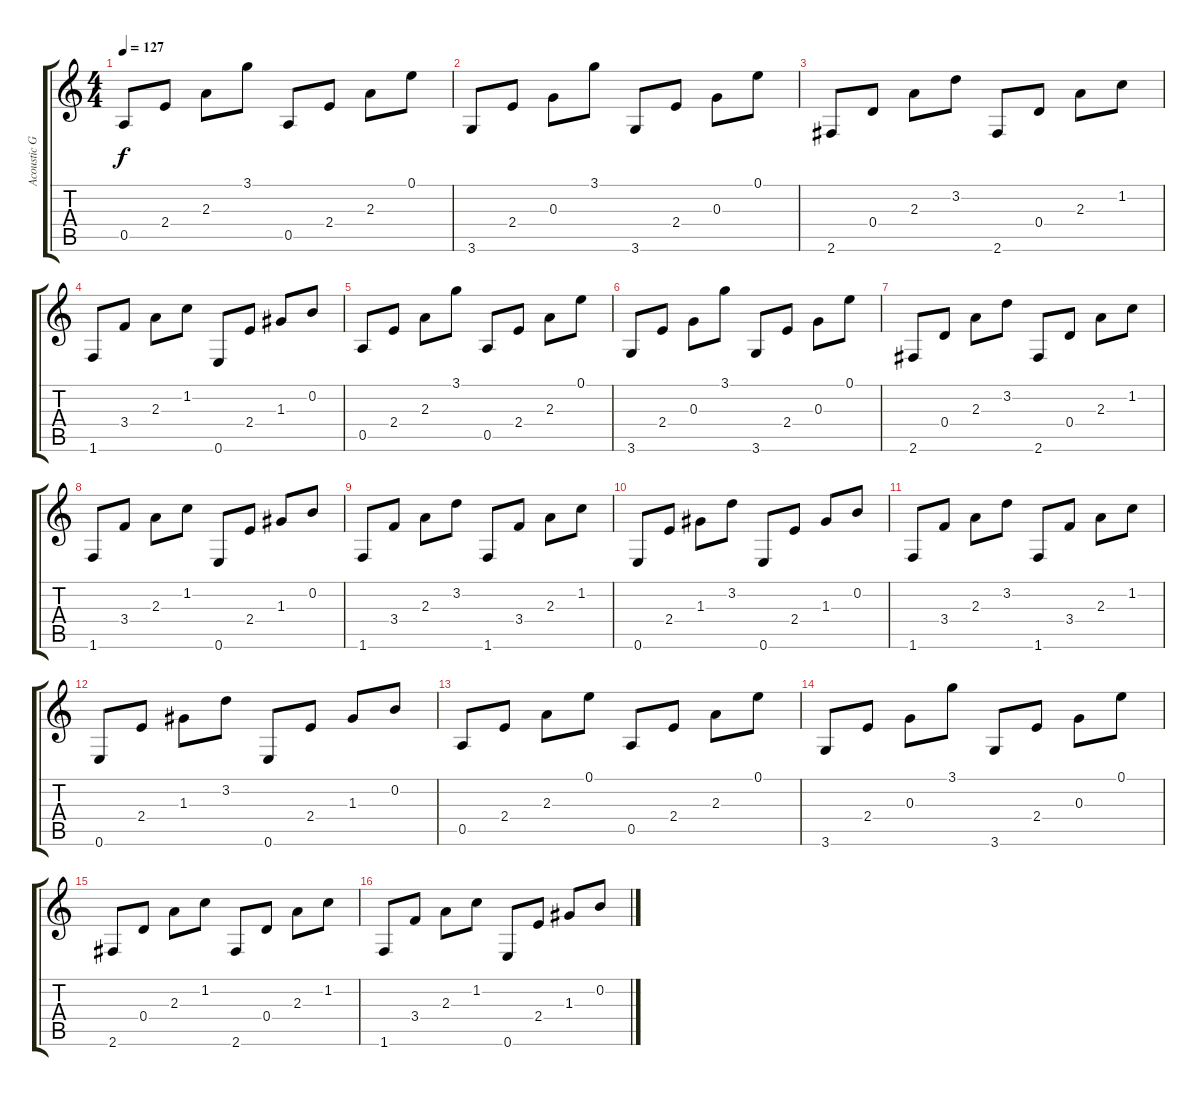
\track ("Acoustic Guitar (steel)   " "Acoustic G") {instrument acousticguitarsteel}
\staff {score tabs}
\tuning (E4 B3 G3 D3 A2 E2) {hide}
\ts (4 4)
\tempo 127
\clef g2
\ks c
0.5.8{dy f} 2.4.8 2.3.8 3.1.8 0.5.8 2.4.8 2.3.8 0.1.8 |
3.6.8 2.4.8 0.3.8 3.1.8 3.6.8 2.4.8 0.3.8 0.1.8 |
2.6.8 0.4.8 2.3.8 3.2.8 2.6.8 0.4.8 2.3.8 1.2.8 |
1.6.8 3.4.8 2.3.8 1.2.8 0.6.8 2.4.8 1.3.8 0.2.8 |
0.5.8 2.4.8 2.3.8 3.1.8 0.5.8 2.4.8 2.3.8 0.1.8 |
3.6.8 2.4.8 0.3.8 3.1.8 3.6.8 2.4.8 0.3.8 0.1.8 |
2.6.8 0.4.8 2.3.8 3.2.8 2.6.8 0.4.8 2.3.8 1.2.8 |
1.6.8 3.4.8 2.3.8 1.2.8 0.6.8 2.4.8 1.3.8 0.2.8 |
1.6.8 3.4.8 2.3.8 3.2.8 1.6.8 3.4.8 2.3.8 1.2.8 |
0.6.8 2.4.8 1.3.8 3.2.8 0.6.8 2.4.8 1.3.8 0.2.8 |
1.6.8 3.4.8 2.3.8 3.2.8 1.6.8 3.4.8 2.3.8 1.2.8 |
0.6.8 2.4.8 1.3.8 3.2.8 0.6.8 2.4.8 1.3.8 0.2.8 |
0.5.8 2.4.8 2.3.8 0.1.8 0.5.8 2.4.8 2.3.8 0.1.8 |
3.6.8 2.4.8 0.3.8 3.1.8 3.6.8 2.4.8 0.3.8 0.1.8 |
2.6.8 0.4.8 2.3.8 1.2.8 2.6.8 0.4.8 2.3.8 1.2.8 |
1.6.8 3.4.8 2.3.8 1.2.8 0.6.8 2.4.8 1.3.8 0.2.8
